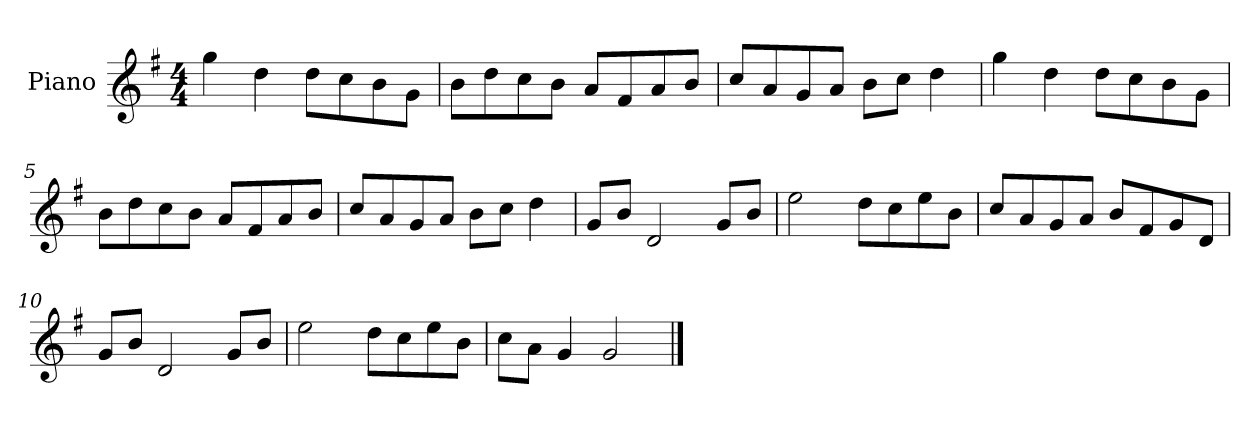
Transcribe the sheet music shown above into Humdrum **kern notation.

**kern
*part1
*staff1
*I"Piano
*I'P-no
*clefG2
*k[f#]
*M4/4
*MM90
=1
4gg\
4dd\
8dd\L
8cc\
8b\
8g\J
=2
8b\L
8dd\
8cc\
8b\J
8a/L
8f#/
8a/
8b/J
=3
8cc/L
8a/
8g/
8a/J
8b\L
8cc\J
4dd\
=4
4gg\
4dd\
8dd\L
8cc\
8b\
8g\J
=5
8b\L
8dd\
8cc\
8b\J
8a/L
8f#/
8a/
8b/J
!!LO:LB:g=z
=6
8cc/L
8a/
8g/
8a/J
8b\L
8cc\J
4dd\
=7
8g/L
8b/J
2d/
8g/L
8b/J
=8
2ee\
8dd\L
8cc\
8ee\
8b\J
=9
8cc/L
8a/
8g/
8a/J
8b/L
8f#/
8g/
8d/J
=10
8g/L
8b/J
2d/
8g/L
8b/J
=11
2ee\
8dd\L
8cc\
8ee\
8b\J
=12
8cc\L
8a\J
4g/
2g/
==
*-
